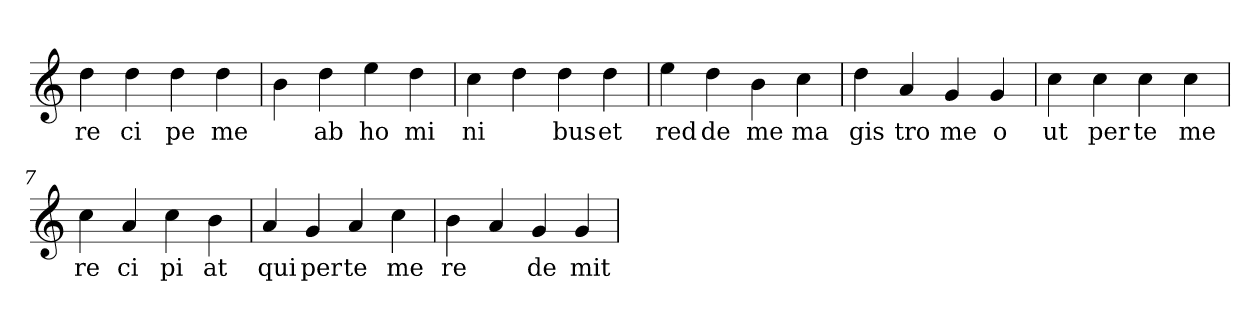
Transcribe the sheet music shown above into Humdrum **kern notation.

**kern	**text
*part1	*part1
*staff1	*staff1
*clefG2	*
=1	=1
4dd	re
4dd	ci
4dd	pe
4dd	me
=2	=2
4b	.
4dd	ab
4ee	ho
4dd	mi
=3	=3
4cc	ni
4dd	.
4dd	bus
4dd	et
=4	=4
4ee	red
4dd	de
4b	me
4cc	ma
=5	=5
4dd	gis
4a	tro
4g	me
4g	o
=6	=6
4cc	ut
4cc	per
4cc	te
4cc	me
=7	=7
4cc	re
4a	ci
4cc	pi
4b	at
=8	=8
4a	qui
4g	per
4a	te
4cc	me
=9	=9
4b	re
4a	.
4g	de
4g	mit
=	=
*-	*-
